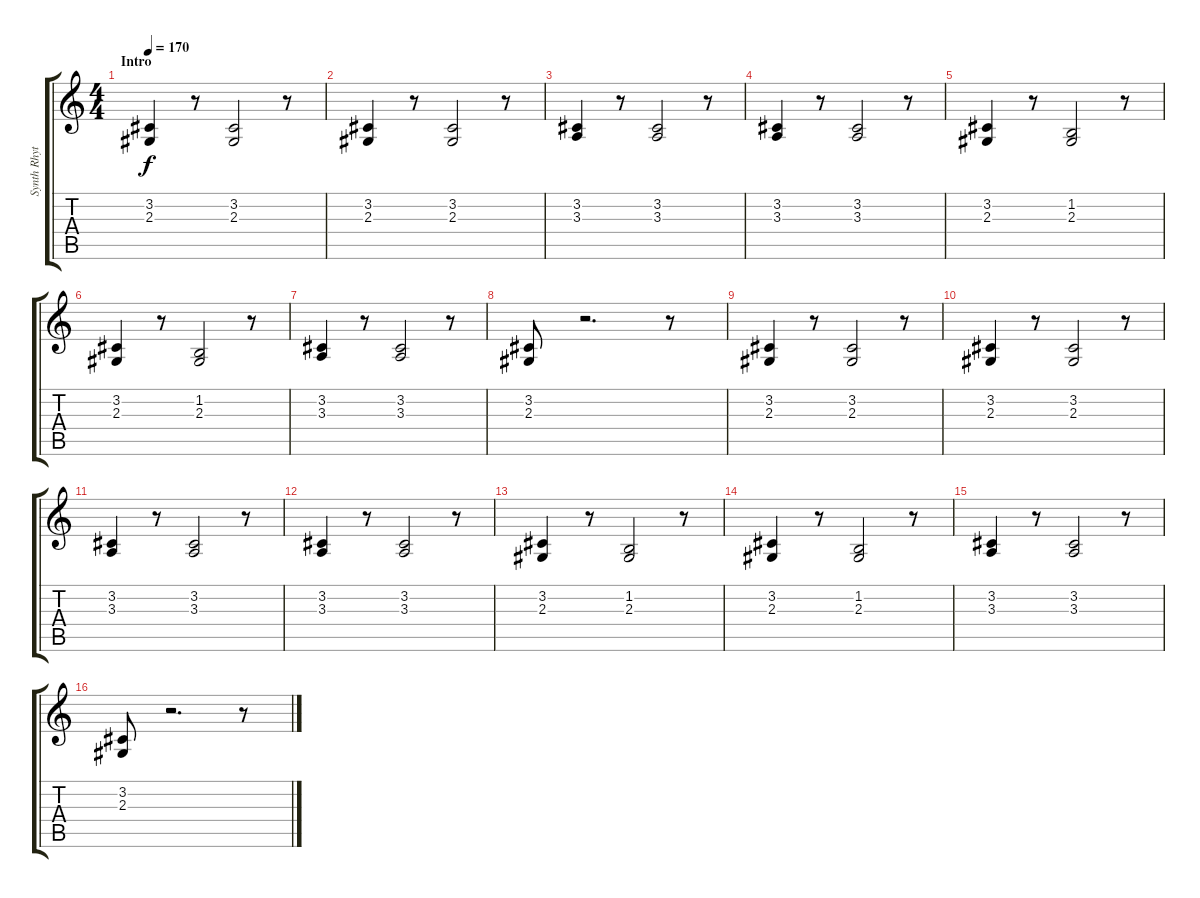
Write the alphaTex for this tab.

\track ("Synth Rhythm" "Synth Rhyt") {instrument harpsichord}
\staff {score tabs}
\tuning (Eb4 Bb3 Gb3 Db3 Ab2 Eb2) {hide}
\ts (4 4)
\section ("" "Intro")
\tempo 170
\clef g2
\ks c
(3.2 2.3).4{dy f instrument harpsichord} r.8 (3.2 2.3).2 r.8 |
(3.2 2.3).4 r.8 (3.2 2.3).2 r.8 |
(3.2 3.3).4 r.8 (3.2 3.3).2 r.8 |
(3.2 3.3).4 r.8 (3.2 3.3).2 r.8 |
(3.2 2.3).4 r.8 (1.2 2.3).2 r.8 |
(3.2 2.3).4 r.8 (1.2 2.3).2 r.8 |
(3.2 3.3).4 r.8 (3.2 3.3).2 r.8 |
(3.2 2.3).8 r.2{d} r.8 |
(3.2 2.3).4 r.8 (3.2 2.3).2 r.8 |
(3.2 2.3).4 r.8 (3.2 2.3).2 r.8 |
(3.2 3.3).4 r.8 (3.2 3.3).2 r.8 |
(3.2 3.3).4 r.8 (3.2 3.3).2 r.8 |
(3.2 2.3).4 r.8 (1.2 2.3).2 r.8 |
(3.2 2.3).4 r.8 (1.2 2.3).2 r.8 |
(3.2 3.3).4 r.8 (3.2 3.3).2 r.8 |
(3.2 2.3).8 r.2{d} r.8
